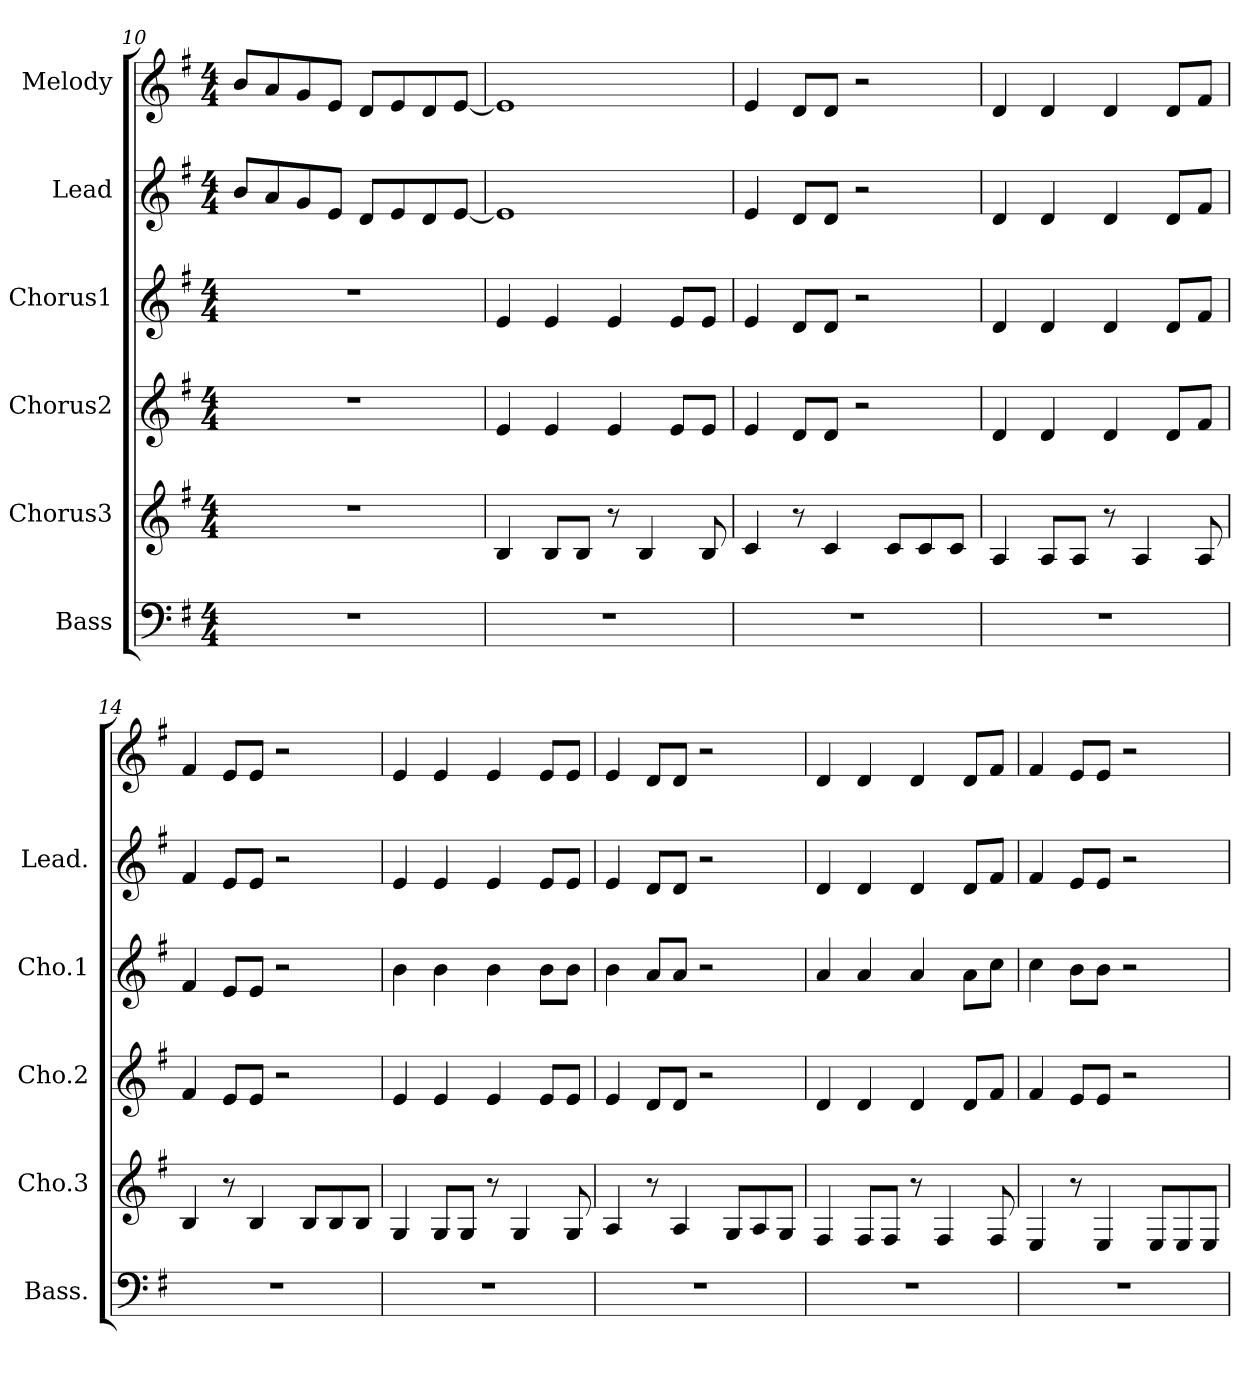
**kern	**kern	**kern	**kern	**kern	**kern
*part6	*part5	*part4	*part3	*part2	*part1
*staff6	*staff5	*staff4	*staff3	*staff2	*staff1
*I"Bass	*I"Chorus3	*I"Chorus2	*I"Chorus1	*I"Lead	*I"Melody
*I'Bass.	*I'Cho.3	*I'Cho.2	*I'Cho.1	*I'Lead.	*
*clefF4	*clefG2	*clefG2	*clefG2	*clefG2	*clefG2
*k[f#]	*k[f#]	*k[f#]	*k[f#]	*k[f#]	*k[f#]
*M4/4	*M4/4	*M4/4	*M4/4	*M4/4	*M4/4
=10	=10	=10	=10	=10	=10
1r	1r	1r	1r	8bL	8bL
.	.	.	.	8a	8a
.	.	.	.	8g	8g
.	.	.	.	8eJ	8eJ
.	.	.	.	8dL	8dL
.	.	.	.	8e	8e
.	.	.	.	8d	8d
.	.	.	.	[8eJ	[8eJ
=11	=11	=11	=11	=11	=11
1r	4B	4e	4e	1e]	1e]
.	8BL	4e	4e	.	.
.	8BJ	.	.	.	.
.	8r	4e	4e	.	.
.	4B	.	.	.	.
.	.	8eL	8eL	.	.
.	8B	8eJ	8eJ	.	.
=12	=12	=12	=12	=12	=12
1r	4c	4e	4e	4e	4e
.	8r	8dL	8dL	8dL	8dL
.	4c	8dJ	8dJ	8dJ	8dJ
.	.	2r	2r	2r	2r
.	8cL	.	.	.	.
.	8c	.	.	.	.
.	8cJ	.	.	.	.
=13	=13	=13	=13	=13	=13
1r	4A	4d	4d	4d	4d
.	8AL	4d	4d	4d	4d
.	8AJ	.	.	.	.
.	8r	4d	4d	4d	4d
.	4A	.	.	.	.
.	.	8dL	8dL	8dL	8dL
.	8A	8f#J	8f#J	8f#J	8f#J
=14	=14	=14	=14	=14	=14
1r	4B	4f#	4f#	4f#	4f#
.	8r	8eL	8eL	8eL	8eL
.	4B	8eJ	8eJ	8eJ	8eJ
.	.	2r	2r	2r	2r
.	8BL	.	.	.	.
.	8B	.	.	.	.
.	8BJ	.	.	.	.
=15	=15	=15	=15	=15	=15
1r	4G	4e	4b	4e	4e
.	8GL	4e	4b	4e	4e
.	8GJ	.	.	.	.
.	8r	4e	4b	4e	4e
.	4G	.	.	.	.
.	.	8eL	8bL	8eL	8eL
.	8G	8eJ	8bJ	8eJ	8eJ
=16	=16	=16	=16	=16	=16
1r	4A	4e	4b	4e	4e
.	8r	8dL	8aL	8dL	8dL
.	4A	8dJ	8aJ	8dJ	8dJ
.	.	2r	2r	2r	2r
.	8GL	.	.	.	.
.	8A	.	.	.	.
.	8GJ	.	.	.	.
=17	=17	=17	=17	=17	=17
1r	4F#	4d	4a	4d	4d
.	8F#L	4d	4a	4d	4d
.	8F#J	.	.	.	.
.	8r	4d	4a	4d	4d
.	4F#	.	.	.	.
.	.	8dL	8aL	8dL	8dL
.	8F#	8f#J	8ccJ	8f#J	8f#J
=18	=18	=18	=18	=18	=18
1r	4E	4f#	4cc	4f#	4f#
.	8r	8eL	8bL	8eL	8eL
.	4E	8eJ	8bJ	8eJ	8eJ
.	.	2r	2r	2r	2r
.	8EL	.	.	.	.
.	8E	.	.	.	.
.	8EJ	.	.	.	.
=	=	=	=	=	=
*-	*-	*-	*-	*-	*-
